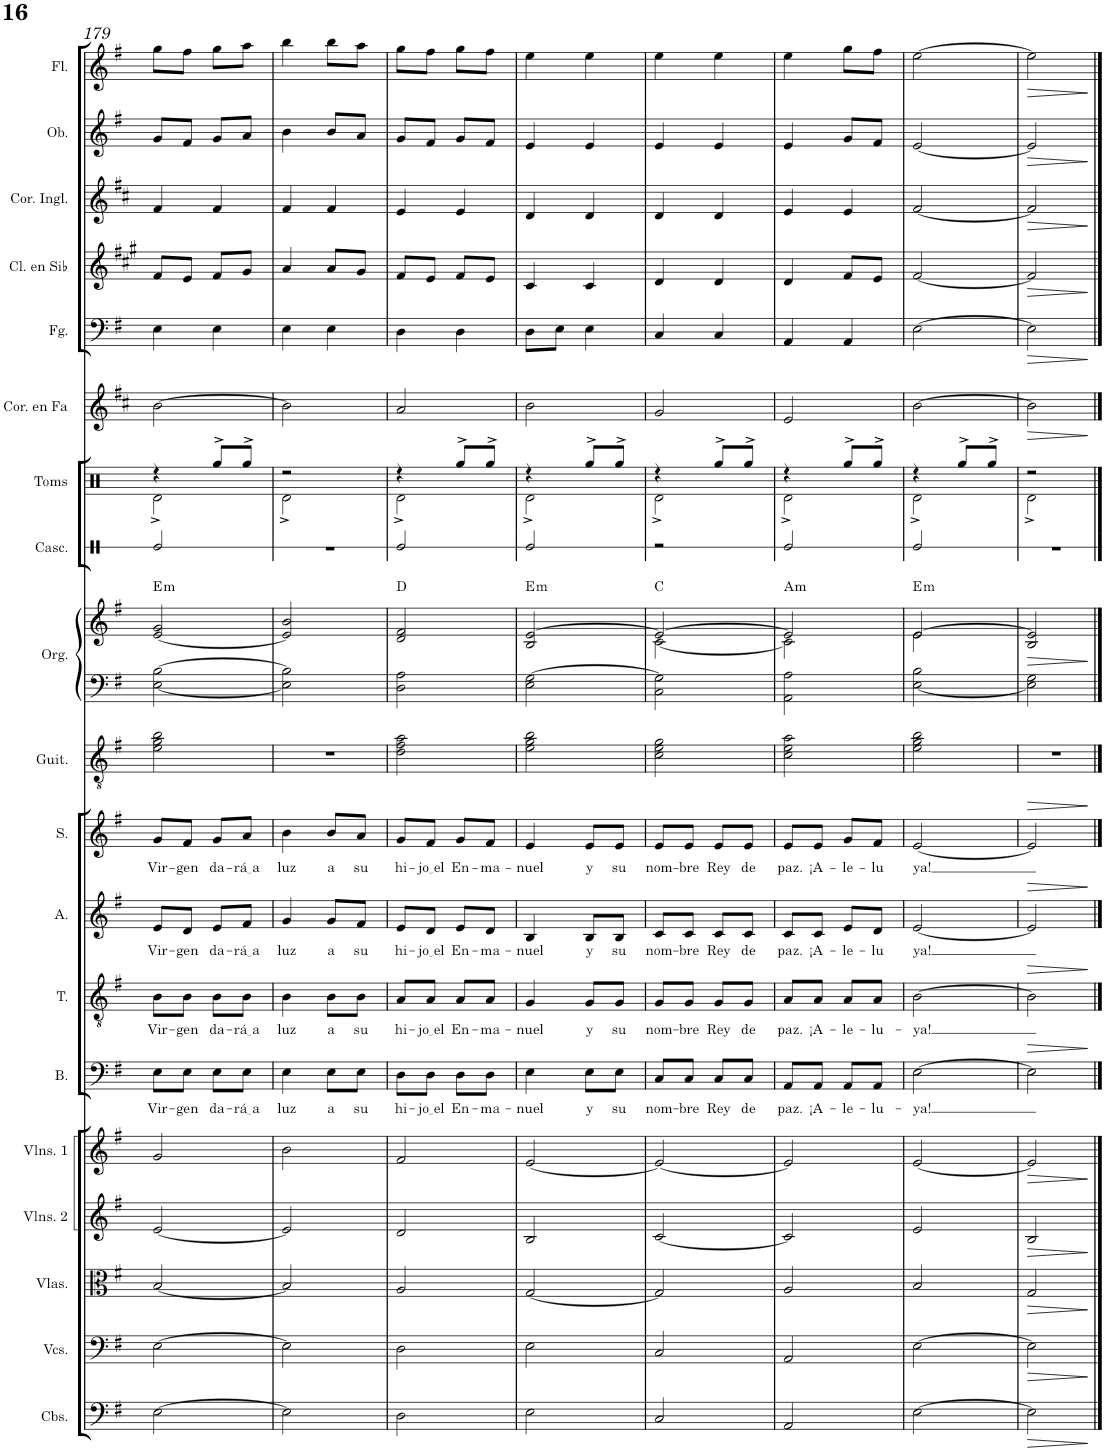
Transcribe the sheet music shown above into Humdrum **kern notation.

**kern	**dynam	**kern	**dynam	**kern	**dynam	**kern	**dynam	**kern	**dynam	**kern	**text	**dynam	**kern	**text	**dynam	**kern	**text	**dynam	**kern	**text	**dynam	**kern	**kern	**kern	**dynam	**harte	**kern	**kern	**kern	**dynam	**kern	**dynam	**kern	**dynam	**kern	**dynam	**kern	**dynam	**kern	**dynam
*part19	*part19	*part18	*part18	*part17	*part17	*part16	*part16	*part15	*part15	*part14	*part14	*part14	*part13	*part13	*part13	*part12	*part12	*part12	*part11	*part11	*part11	*part10	*part9	*part9	*part9	*part9	*part8	*part7	*part6	*part6	*part5	*part5	*part4	*part4	*part3	*part3	*part2	*part2	*part1	*part1
*staff20	*staff20	*staff19	*staff19	*staff18	*staff18	*staff17	*staff17	*staff16	*staff16	*staff15	*staff15	*staff15	*staff14	*staff14	*staff14	*staff13	*staff13	*staff13	*staff12	*staff12	*staff12	*staff11	*staff10	*staff9	*staff9/10	*	*staff8	*staff7	*staff6	*staff6	*staff5	*staff5	*staff4	*staff4	*staff3	*staff3	*staff2	*staff2	*staff1	*staff1
*I"Contrabajos	*	*I"Violonchelos	*	*I"Violas	*	*I"Violines 2	*	*I"Violines 1	*	*I"Bajo	*	*	*I"Tenor	*	*	*I"Alto	*	*	*I"Soprano	*	*	*I"Guitarra acústica	*I"Órgano	*	*	*	*I"Cascabeles	*I"Toms	*I"Trompa en Fa	*	*I"Fagot	*	*I"Clarinete en Sib	*	*I"Corno inglés	*	*I"Oboe	*	*I"Flauta	*
*I'Cbs.	*	*I'Vcs.	*	*I'Vlas.	*	*I'Vlns. 2	*	*I'Vlns. 1	*	*I'B.	*	*	*I'T.	*	*	*I'A.	*	*	*I'S.	*	*	*I'Guit.	*	*	*	*	*I'Casc.	*I'Toms	*	*	*I'Fg.	*	*I'Cl. en Sib	*	*I'Cor. Ingl.	*	*I'Ob.	*	*I'Fl.	*
!!LO:PB:g=z
*clefF4	*	*clefF4	*	*clefC3	*	*clefG2	*	*clefG2	*	*clefF4	*	*	*clefGv2	*	*	*clefG2	*	*	*clefG2	*	*	*clefGv2	*clefF4	*clefG2	*	*	*clefX	*clefX	*clefG2	*	*clefF4	*	*clefG2	*	*clefG2	*	*clefG2	*	*clefG2	*
*Trd7c12	*	*	*	*	*	*	*	*	*	*	*	*	*	*	*	*	*	*	*	*	*	*	*	*	*	*	*	*	*Trd4c7	*	*	*	*Trd1c2	*	*Trd4c7	*	*	*	*	*
*k[f#]	*	*k[f#]	*	*k[f#]	*	*k[f#]	*	*k[f#]	*	*k[f#]	*	*	*k[f#]	*	*	*k[f#]	*	*	*k[f#]	*	*	*k[f#]	*k[f#]	*k[f#]	*	*	*k[]	*k[]	*k[f#c#]	*	*k[f#]	*	*k[f#c#g#]	*	*k[f#c#]	*	*k[f#]	*	*k[f#]	*
*M2/4	*	*M2/4	*	*M2/4	*	*M2/4	*	*M2/4	*	*M2/4	*	*	*M2/4	*	*	*M2/4	*	*	*M2/4	*	*	*M2/4	*M2/4	*M2/4	*	*	*M2/4	*M2/4	*M2/4	*	*M2/4	*	*M2/4	*	*M2/4	*	*M2/4	*	*M2/4	*
=179	=179	=179	=179	=179	=179	=179	=179	=179	=179	=179	=179	=179	=179	=179	=179	=179	=179	=179	=179	=179	=179	=179	=179	=179	=179	=179	=179	=179	=179	=179	=179	=179	=179	=179	=179	=179	=179	=179	=179	=179
!	!	!	!	!	!	!	!	!	!	!	!LO:LY:b	!	!	!LO:LY:b	!	!	!LO:LY:b	!	!	!LO:LY:b	!	!	!	!	!	!LO:H:kt=m	!	!	!	!	!	!	!	!	!	!	!	!	!	!
*	*	*	*	*	*	*	*	*	*	*	*	*	*	*	*	*	*	*	*	*	*	*	*	*	*	*	*	*^	*	*	*	*	*	*	*	*	*	*	*	*
[2E\	.	[2E\	.	[2B/	.	[2e/	.	2g/	.	8E\L	Vir-	.	8B\L	Vir-	.	8e/L	Vir-	.	8g/L	Vir-	.	2e\ 2g\ 2b\	[2E\ [2B\	[2e/ 2g/	.	E:min	2Re/	4r	2Rd^\	[2b\	.	4E\	.	8f#/L	.	4f#/	.	8g/L	.	8gg\L	.
!	!	!	!	!	!	!	!	!	!	!	!LO:LY:b	!	!	!LO:LY:b	!	!	!LO:LY:b	!	!	!LO:LY:b	!	!	!	!	!	!	!	!	!	!	!	!	!	!	!	!	!	!	!	!	!
.	.	.	.	.	.	.	.	.	.	8E\J	-gen	.	8B\J	-gen	.	8d/J	-gen	.	8f#/J	-gen	.	.	.	.	.	.	.	.	.	.	.	.	.	8e/J	.	.	.	8f#/J	.	8ff#\J	.
!	!	!	!	!	!	!	!	!	!	!	!LO:LY:b	!	!	!LO:LY:b	!	!	!LO:LY:b	!	!	!LO:LY:b	!	!	!	!	!	!	!	!	!	!	!	!	!	!	!	!	!	!	!	!	!
.	.	.	.	.	.	.	.	.	.	8E\L	da-	.	8B\L	da-	.	8e/L	da-	.	8g/L	da-	.	.	.	.	.	.	.	8Rgg^/L	.	.	.	4E\	.	8f#/L	.	4f#/	.	8g/L	.	8gg\L	.
!	!	!	!	!	!	!	!	!	!	!	!LO:LY:b	!	!	!LO:LY:b	!	!	!LO:LY:b	!	!	!LO:LY:b	!	!	!	!	!	!	!	!	!	!	!	!	!	!	!	!	!	!	!	!	!
.	.	.	.	.	.	.	.	.	.	8E\J	rá a	.	8B\J	rá a	.	8f#/J	rá a	.	8a/J	rá a	.	.	.	.	.	.	.	8Rgg^/J	.	.	.	.	.	8g#/J	.	.	.	8a/J	.	8aa\J	.
=180	=180	=180	=180	=180	=180	=180	=180	=180	=180	=180	=180	=180	=180	=180	=180	=180	=180	=180	=180	=180	=180	=180	=180	=180	=180	=180	=180	=180	=180	=180	=180	=180	=180	=180	=180	=180	=180	=180	=180	=180	=180
!	!	!	!	!	!	!	!	!	!	!	!LO:LY:b	!	!	!LO:LY:b	!	!	!LO:LY:b	!	!	!LO:LY:b	!	!	!	!	!	!	!	!	!	!	!	!	!	!	!	!	!	!	!	!	!
2E\]	.	2E\]	.	2B/]	.	2e/]	.	2b\	.	4E\	luz	.	4B\	luz	.	4g/	luz	.	4b\	luz	.	2r	2E\] 2B\]	2e/] 2b/	.	.	2r	2r	2Rd^\	2b\]	.	4E\	.	4a/	.	4f#/	.	4b\	.	4bb\	.
!	!	!	!	!	!	!	!	!	!	!	!LO:LY:b	!	!	!LO:LY:b	!	!	!LO:LY:b	!	!	!LO:LY:b	!	!	!	!	!	!	!	!	!	!	!	!	!	!	!	!	!	!	!	!	!
.	.	.	.	.	.	.	.	.	.	8E\L	a	.	8B\L	a	.	8g/L	a	.	8b/L	a	.	.	.	.	.	.	.	.	.	.	.	4E\	.	8a/L	.	4f#/	.	8b/L	.	8bb\L	.
!	!	!	!	!	!	!	!	!	!	!	!LO:LY:b	!	!	!LO:LY:b	!	!	!LO:LY:b	!	!	!LO:LY:b	!	!	!	!	!	!	!	!	!	!	!	!	!	!	!	!	!	!	!	!	!
.	.	.	.	.	.	.	.	.	.	8E\J	su	.	8B\J	su	.	8f#/J	su	.	8a/J	su	.	.	.	.	.	.	.	.	.	.	.	.	.	8g#/J	.	.	.	8a/J	.	8aa\J	.
=181	=181	=181	=181	=181	=181	=181	=181	=181	=181	=181	=181	=181	=181	=181	=181	=181	=181	=181	=181	=181	=181	=181	=181	=181	=181	=181	=181	=181	=181	=181	=181	=181	=181	=181	=181	=181	=181	=181	=181	=181	=181
!	!	!	!	!	!	!	!	!	!	!	!LO:LY:b	!	!	!LO:LY:b	!	!	!LO:LY:b	!	!	!LO:LY:b	!	!	!	!	!	!	!	!	!	!	!	!	!	!	!	!	!	!	!	!	!
2D\	.	2D\	.	2A/	.	2d/	.	2f#/	.	8D\L	hi-	.	8A/L	hi-	.	8e/L	hi-	.	8g/L	hi-	.	2d\ 2f#\ 2a\	2D\ 2A\	2d/ 2f#/	.	D:maj	2Re/	4r	2Rd^\	2a/	.	4D\	.	8f#/L	.	4e/	.	8g/L	.	8gg\L	.
!	!	!	!	!	!	!	!	!	!	!	!LO:LY:b	!	!	!LO:LY:b	!	!	!LO:LY:b	!	!	!LO:LY:b	!	!	!	!	!	!	!	!	!	!	!	!	!	!	!	!	!	!	!	!	!
.	.	.	.	.	.	.	.	.	.	8D\J	jo el	.	8A/J	jo el	.	8d/J	jo el	.	8f#/J	jo el	.	.	.	.	.	.	.	.	.	.	.	.	.	8e/J	.	.	.	8f#/J	.	8ff#\J	.
!	!	!	!	!	!	!	!	!	!	!	!LO:LY:b	!	!	!LO:LY:b	!	!	!LO:LY:b	!	!	!LO:LY:b	!	!	!	!	!	!	!	!	!	!	!	!	!	!	!	!	!	!	!	!	!
.	.	.	.	.	.	.	.	.	.	8D\L	En-	.	8A/L	En-	.	8e/L	En-	.	8g/L	En-	.	.	.	.	.	.	.	8Rgg^/L	.	.	.	4D\	.	8f#/L	.	4e/	.	8g/L	.	8gg\L	.
!	!	!	!	!	!	!	!	!	!	!	!LO:LY:b	!	!	!LO:LY:b	!	!	!LO:LY:b	!	!	!LO:LY:b	!	!	!	!	!	!	!	!	!	!	!	!	!	!	!	!	!	!	!	!	!
.	.	.	.	.	.	.	.	.	.	8D\J	-ma-	.	8A/J	-ma-	.	8d/J	-ma-	.	8f#/J	-ma-	.	.	.	.	.	.	.	8Rgg^/J	.	.	.	.	.	8e/J	.	.	.	8f#/J	.	8ff#\J	.
=182	=182	=182	=182	=182	=182	=182	=182	=182	=182	=182	=182	=182	=182	=182	=182	=182	=182	=182	=182	=182	=182	=182	=182	=182	=182	=182	=182	=182	=182	=182	=182	=182	=182	=182	=182	=182	=182	=182	=182	=182	=182
!	!	!	!	!	!	!	!	!	!	!	!LO:LY:b	!	!	!LO:LY:b	!	!	!LO:LY:b	!	!	!LO:LY:b	!	!	!	!	!	!LO:H:kt=m	!	!	!	!	!	!	!	!	!	!	!	!	!	!	!
2E\	.	2E\	.	[2G/	.	2B/	.	[2e/	.	4E\	-nuel	.	4G/	-nuel	.	4B/	-nuel	.	4e/	-nuel	.	2e\ 2g\ 2b\	2E\ [2G\	2B/ [2e/	.	E:min	2Re/	4r	2Rd^\	2b\	.	8D\L	.	4c#/	.	4d/	.	4e/	.	4ee\	.
.	.	.	.	.	.	.	.	.	.	.	.	.	.	.	.	.	.	.	.	.	.	.	.	.	.	.	.	.	.	.	.	8E\J	.	.	.	.	.	.	.	.	.
!	!	!	!	!	!	!	!	!	!	!	!LO:LY:b	!	!	!LO:LY:b	!	!	!LO:LY:b	!	!	!LO:LY:b	!	!	!	!	!	!	!	!	!	!	!	!	!	!	!	!	!	!	!	!	!
.	.	.	.	.	.	.	.	.	.	8E\L	y	.	8G/L	y	.	8B/L	y	.	8e/L	y	.	.	.	.	.	.	.	8Rgg^/L	.	.	.	4E\	.	4c#/	.	4d/	.	4e/	.	4ee\	.
!	!	!	!	!	!	!	!	!	!	!	!LO:LY:b	!	!	!LO:LY:b	!	!	!LO:LY:b	!	!	!LO:LY:b	!	!	!	!	!	!	!	!	!	!	!	!	!	!	!	!	!	!	!	!	!
.	.	.	.	.	.	.	.	.	.	8E\J	su	.	8G/J	su	.	8B/J	su	.	8e/J	su	.	.	.	.	.	.	.	8Rgg^/J	.	.	.	.	.	.	.	.	.	.	.	.	.
=183	=183	=183	=183	=183	=183	=183	=183	=183	=183	=183	=183	=183	=183	=183	=183	=183	=183	=183	=183	=183	=183	=183	=183	=183	=183	=183	=183	=183	=183	=183	=183	=183	=183	=183	=183	=183	=183	=183	=183	=183	=183
!	!	!	!	!	!	!	!	!	!	!	!LO:LY:b	!	!	!LO:LY:b	!	!	!LO:LY:b	!	!	!LO:LY:b	!	!	!	!	!	!	!	!	!	!	!	!	!	!	!	!	!	!	!	!	!
*	*	*	*	*	*	*	*	*	*	*	*	*	*	*	*	*	*	*	*	*	*	*	*	*^	*	*	*	*	*	*	*	*	*	*	*	*	*	*	*	*	*
2C/	.	2C/	.	2G/]	.	[2c/	.	2e/_	.	8C/L	nom-	.	8G/L	nom-	.	8c/L	nom-	.	8e/L	nom-	.	2c\ 2e\ 2g\	2C\ 2G\]	2e/_	[2c\	.	C:maj	2r	4r	2Rd^\	2g/	.	4C/	.	4d/	.	4d/	.	4e/	.	4ee\	.
!	!	!	!	!	!	!	!	!	!	!	!LO:LY:b	!	!	!LO:LY:b	!	!	!LO:LY:b	!	!	!LO:LY:b	!	!	!	!	!	!	!	!	!	!	!	!	!	!	!	!	!	!	!	!	!	!
.	.	.	.	.	.	.	.	.	.	8C/J	-bre	.	8G/J	-bre	.	8c/J	-bre	.	8e/J	-bre	.	.	.	.	.	.	.	.	.	.	.	.	.	.	.	.	.	.	.	.	.	.
!	!	!	!	!	!	!	!	!	!	!	!LO:LY:b	!	!	!LO:LY:b	!	!	!LO:LY:b	!	!	!LO:LY:b	!	!	!	!	!	!	!	!	!	!	!	!	!	!	!	!	!	!	!	!	!	!
.	.	.	.	.	.	.	.	.	.	8C/L	Rey	.	8G/L	Rey	.	8c/L	Rey	.	8e/L	Rey	.	.	.	.	.	.	.	.	8Rgg^/L	.	.	.	4C/	.	4d/	.	4d/	.	4e/	.	4ee\	.
!	!	!	!	!	!	!	!	!	!	!	!LO:LY:b	!	!	!LO:LY:b	!	!	!LO:LY:b	!	!	!LO:LY:b	!	!	!	!	!	!	!	!	!	!	!	!	!	!	!	!	!	!	!	!	!	!
.	.	.	.	.	.	.	.	.	.	8C/J	de	.	8G/J	de	.	8c/J	de	.	8e/J	de	.	.	.	.	.	.	.	.	8Rgg^/J	.	.	.	.	.	.	.	.	.	.	.	.	.
=184	=184	=184	=184	=184	=184	=184	=184	=184	=184	=184	=184	=184	=184	=184	=184	=184	=184	=184	=184	=184	=184	=184	=184	=184	=184	=184	=184	=184	=184	=184	=184	=184	=184	=184	=184	=184	=184	=184	=184	=184	=184	=184
!	!	!	!	!	!	!	!	!	!	!	!LO:LY:b	!	!	!LO:LY:b	!	!	!LO:LY:b	!	!	!LO:LY:b	!	!	!	!	!	!	!LO:H:kt=m	!	!	!	!	!	!	!	!	!	!	!	!	!	!	!
2AA/	.	2AA/	.	2A/	.	2c/]	.	2e/]	.	8AA/L	paz.	.	8A/L	paz.	.	8c/L	paz.	.	8e/L	paz.	.	2c\ 2e\ 2a\	2AA\ 2A\	2e/]	2c\]	.	A:min	2Re/	4r	2Rd^\	2e/	.	4AA/	.	4d/	.	4e/	.	4e/	.	4ee\	.
!	!	!	!	!	!	!	!	!	!	!	!LO:LY:b	!	!	!LO:LY:b	!	!	!LO:LY:b	!	!	!LO:LY:b	!	!	!	!	!	!	!	!	!	!	!	!	!	!	!	!	!	!	!	!	!	!
.	.	.	.	.	.	.	.	.	.	8AA/J	¡A-	.	8A/J	¡A-	.	8c/J	¡A-	.	8e/J	¡A-	.	.	.	.	.	.	.	.	.	.	.	.	.	.	.	.	.	.	.	.	.	.
!	!	!	!	!	!	!	!	!	!	!	!LO:LY:b	!	!	!LO:LY:b	!	!	!LO:LY:b	!	!	!LO:LY:b	!	!	!	!	!	!	!	!	!	!	!	!	!	!	!	!	!	!	!	!	!	!
.	.	.	.	.	.	.	.	.	.	8AA/L	-le-	.	8A/L	-le-	.	8e/L	-le-	.	8g/L	-le-	.	.	.	.	.	.	.	.	8Rgg^/L	.	.	.	4AA/	.	8f#/L	.	4e/	.	8g/L	.	8gg\L	.
!	!	!	!	!	!	!	!	!	!	!	!LO:LY:b	!	!	!LO:LY:b	!	!	!LO:LY:b	!	!	!LO:LY:b	!	!	!	!	!	!	!	!	!	!	!	!	!	!	!	!	!	!	!	!	!	!
.	.	.	.	.	.	.	.	.	.	8AA/J	-lu-	.	8A/J	-lu-	.	8d/J	-lu	.	8f#/J	-lu	.	.	.	.	.	.	.	.	8Rgg^/J	.	.	.	.	.	8e/J	.	.	.	8f#/J	.	8ff#\J	.
=185	=185	=185	=185	=185	=185	=185	=185	=185	=185	=185	=185	=185	=185	=185	=185	=185	=185	=185	=185	=185	=185	=185	=185	=185	=185	=185	=185	=185	=185	=185	=185	=185	=185	=185	=185	=185	=185	=185	=185	=185	=185	=185
!	!	!	!	!	!	!	!	!	!	!	!LO:LY:b	!	!	!LO:LY:b	!	!	!LO:LY:b	!	!	!LO:LY:b	!	!	!	!	!	!	!LO:H:kt=m	!	!	!	!	!	!	!	!	!	!	!	!	!	!	!
[2E\	.	[2E\	.	2B/	.	2e/	.	[2e/	.	[2E\	-ya!	.	[2B\	-ya!	.	[2e/	-ya!	.	[2e/	-ya!	.	2e\ 2g\ 2b\	[2E\ 2B\	[2e/	2e\	.	E:min	2Re/	4r	2Rd^\	[2b\	.	[2E\	.	[2f#/	.	[2f#/	.	[2e/	.	[2ee\	.
.	.	.	.	.	.	.	.	.	.	.	.	.	.	.	.	.	.	.	.	.	.	.	.	.	.	.	.	.	8Rgg^/L	.	.	.	.	.	.	.	.	.	.	.	.	.
.	.	.	.	.	.	.	.	.	.	.	.	.	.	.	.	.	.	.	.	.	.	.	.	.	.	.	.	.	8Rgg^/J	.	.	.	.	.	.	.	.	.	.	.	.	.
*	*	*	*	*	*	*	*	*	*	*	*	*	*	*	*	*	*	*	*	*	*	*	*	*v	*v	*	*	*	*	*	*	*	*	*	*	*	*	*	*	*	*	*
=186	=186	=186	=186	=186	=186	=186	=186	=186	=186	=186	=186	=186	=186	=186	=186	=186	=186	=186	=186	=186	=186	=186	=186	=186	=186	=186	=186	=186	=186	=186	=186	=186	=186	=186	=186	=186	=186	=186	=186	=186	=186
!	!LO:HP:b	!	!LO:HP:b	!	!LO:HP:b	!	!LO:HP:b	!	!LO:HP:b	!	!	!LO:HP:b	!	!	!LO:HP:b	!	!	!LO:HP:b	!	!	!LO:HP:b	!	!	!	!LO:HP:b	!	!	!	!	!	!LO:HP:b	!	!LO:HP:b	!	!LO:HP:b	!	!LO:HP:b	!	!LO:HP:b	!	!LO:HP:b
2E\]	>	2E\]	>	2G/	>	2B/	>	2e/]	>	2E\]	.	>	2B\]	.	>	2e/]	.	>	2e/]	.	>	2r	2E\] 2G\	2B/ 2e/]	>	.	2r	2r	2Rd^\	2b\]	>	2E\]	>	2f#/]	>	2f#/]	>	2e/]	>	2ee\]	>
*	*	*	*	*	*	*	*	*	*	*	*	*	*	*	*	*	*	*	*	*	*	*	*	*	*	*	*	*v	*v	*	*	*	*	*	*	*	*	*	*	*	*
.	]	.	]	.	]	.	]	.	]	.	.	]	.	.	]	.	.	]	.	.	]	.	.	.	]	.	.	.	.	]	.	]	.	]	.	]	.	]	.	]
==	==	==	==	==	==	==	==	==	==	==	==	==	==	==	==	==	==	==	==	==	==	==	==	==	==	==	==	==	==	==	==	==	==	==	==	==	==	==	==	==
*-	*-	*-	*-	*-	*-	*-	*-	*-	*-	*-	*-	*-	*-	*-	*-	*-	*-	*-	*-	*-	*-	*-	*-	*-	*-	*-	*-	*-	*-	*-	*-	*-	*-	*-	*-	*-	*-	*-	*-	*-
